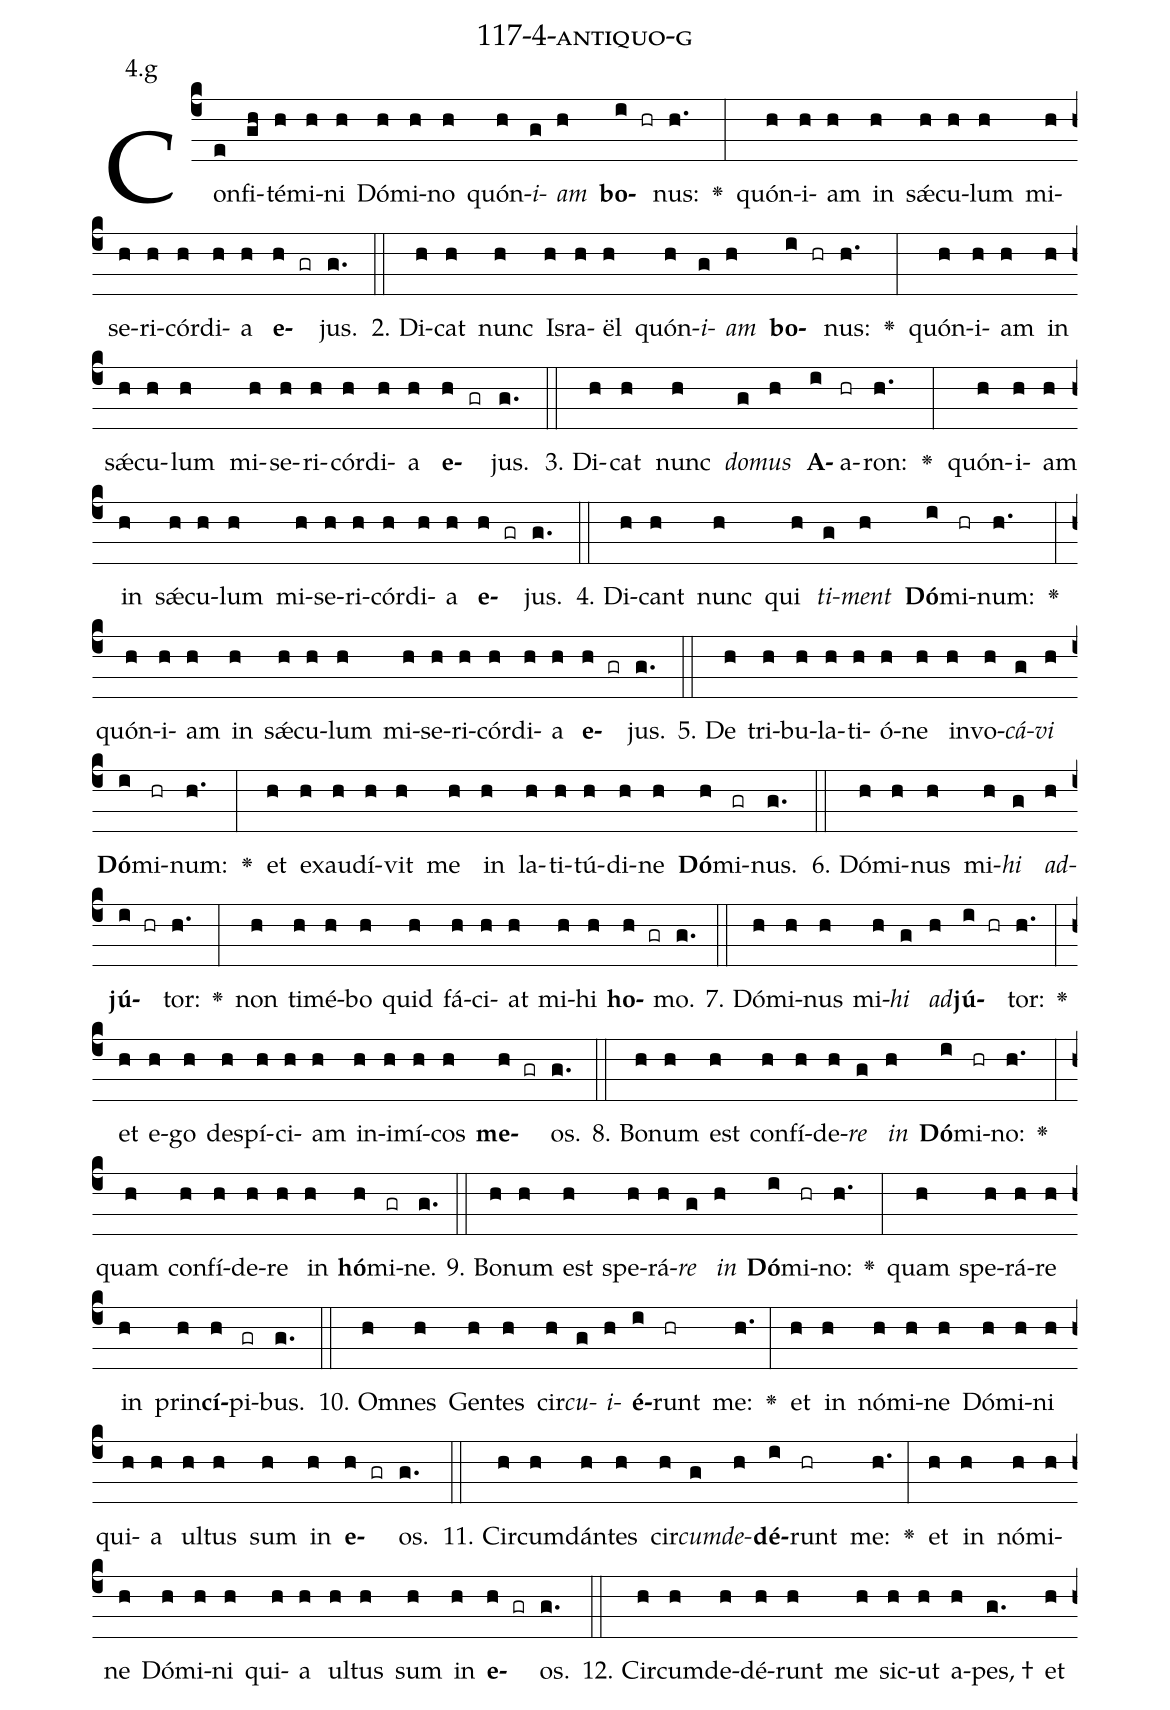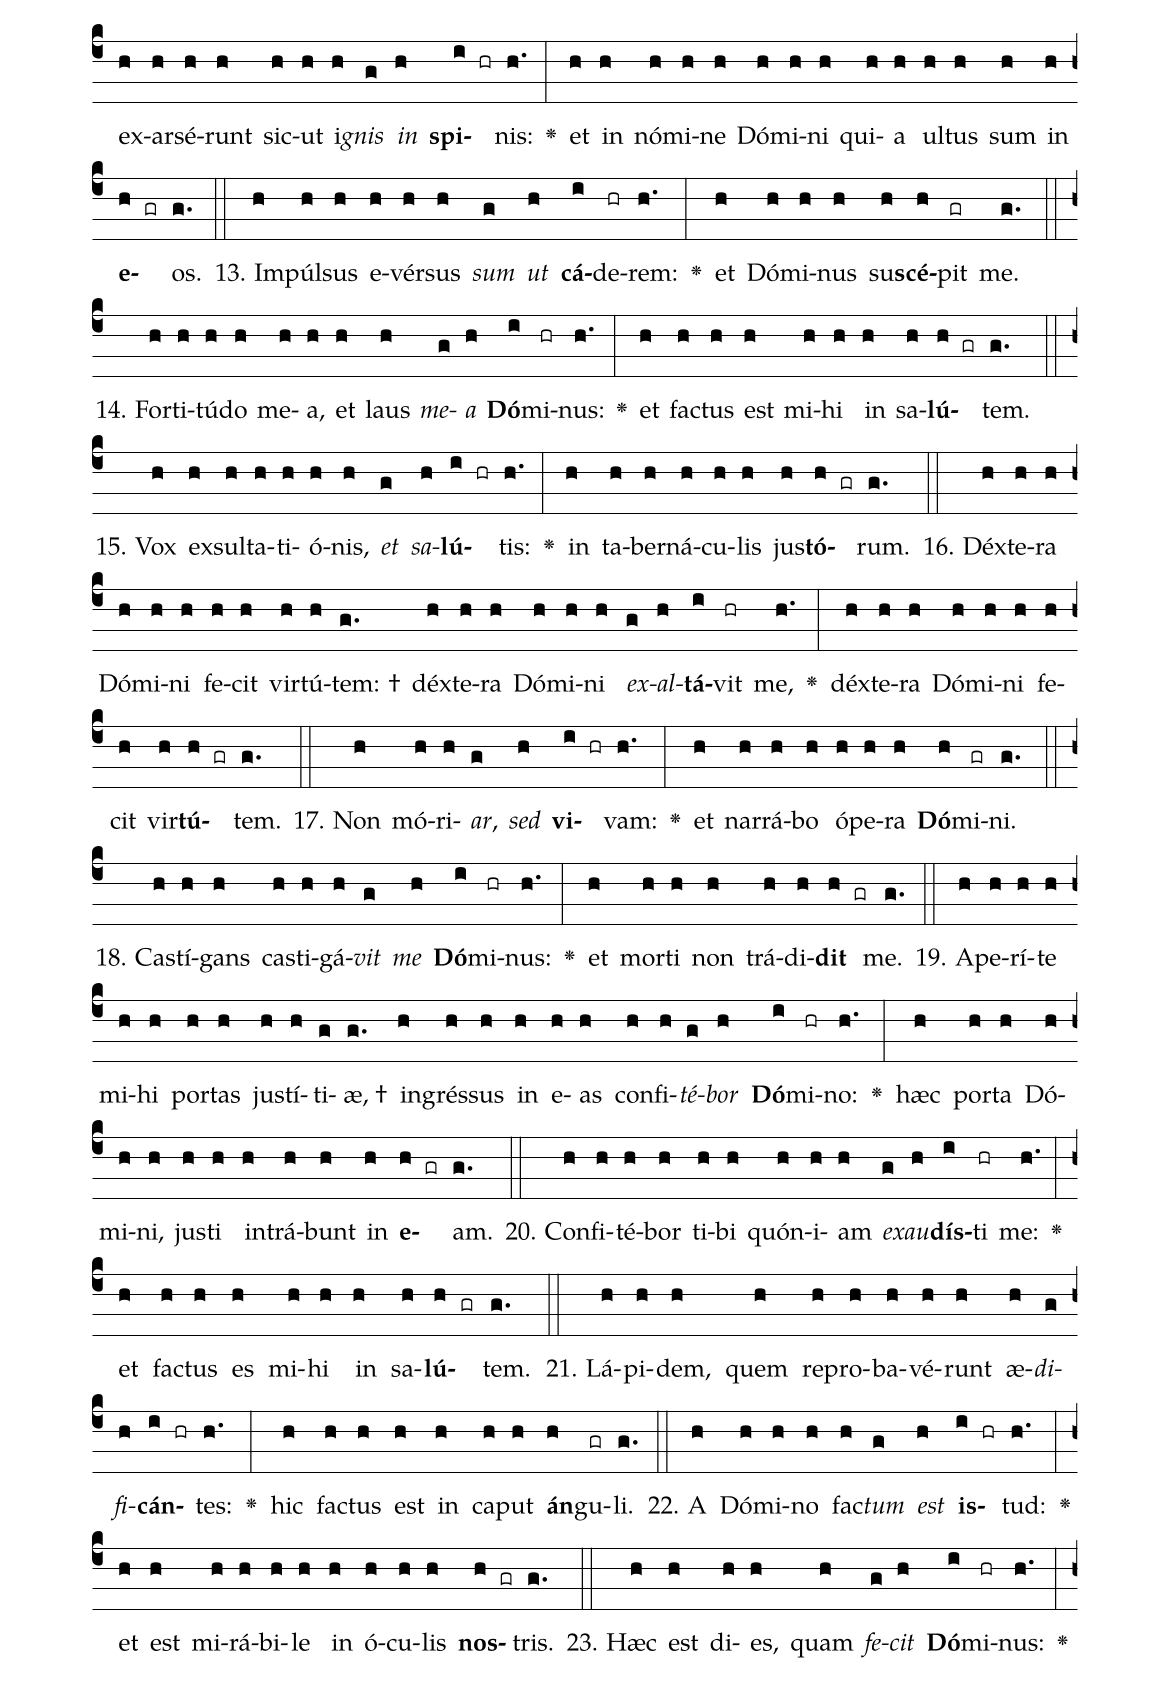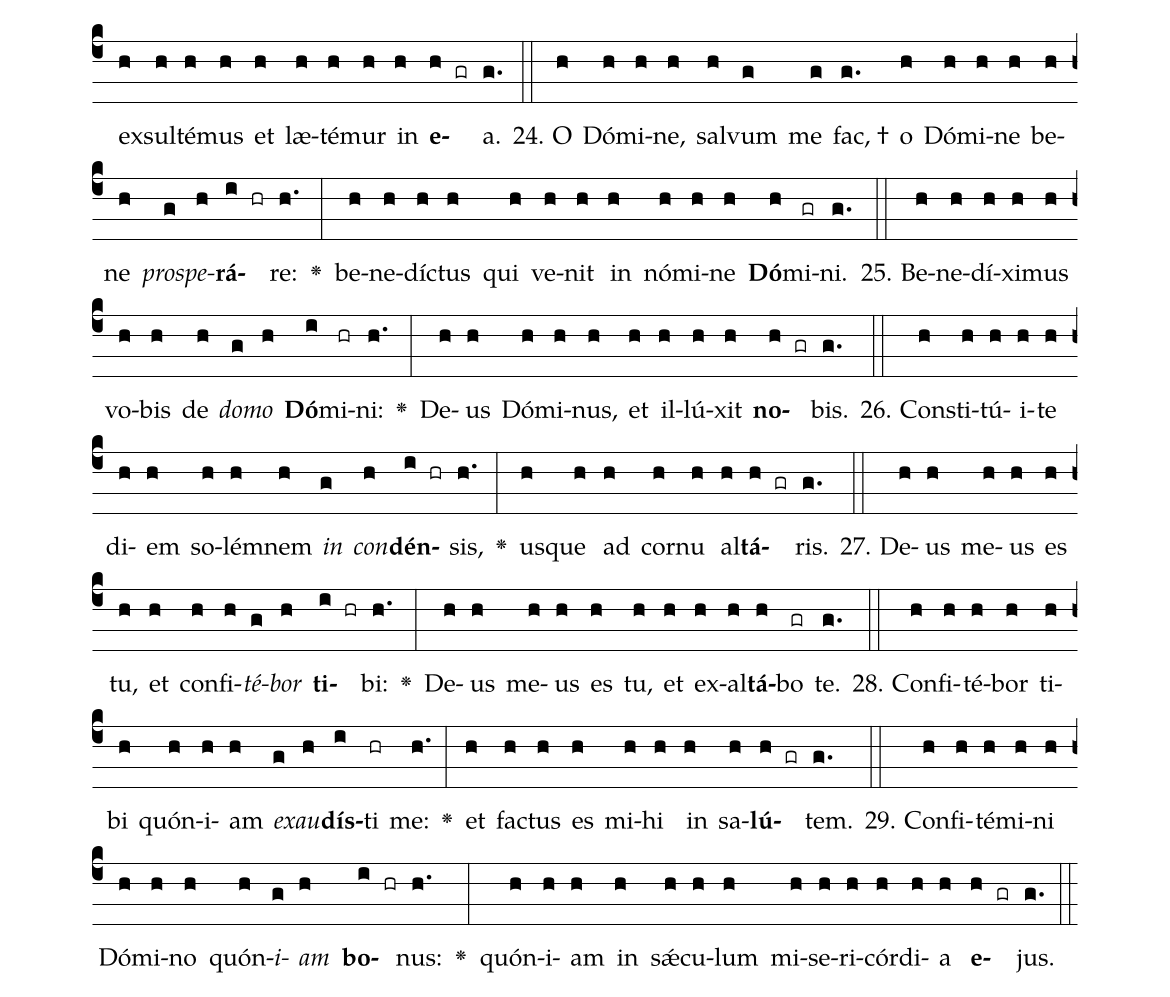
name: 117-4-antiquo-g;
annotation: 4.g;
%%
(c4)Con(e)fi(gh)té(h)mi(h)ni(h) Dó(h)mi(h)no(h) quón(h)<i>i</i>(g)<i>am</i>(h) <b>bo</b>(i hr)nus:(h.) <v>\greheightstar</v>(:) quón(h)i(h)am(h) in(h) sǽ(h)cu(h)lum(h) mi(h)se(h)ri(h)cór(h)di(h)a(h) <b>e</b>(h gr)jus.(g.) (::)
2. Di(h)cat(h) nunc(h) Is(h)ra(h)ël(h) quón(h)<i>i</i>(g)<i>am</i>(h) <b>bo</b>(i hr)nus:(h.) <v>\greheightstar</v>(:) quón(h)i(h)am(h) in(h) sǽ(h)cu(h)lum(h) mi(h)se(h)ri(h)cór(h)di(h)a(h) <b>e</b>(h gr)jus.(g.) (::)
3. Di(h)cat(h) nunc(h) <i>do</i>(g)<i>mus</i>(h) <b>A</b>(i)a(hr)ron:(h.) <v>\greheightstar</v>(:) quón(h)i(h)am(h) in(h) sǽ(h)cu(h)lum(h) mi(h)se(h)ri(h)cór(h)di(h)a(h) <b>e</b>(h gr)jus.(g.) (::)
4. Di(h)cant(h) nunc(h) qui(h) <i>ti</i>(g)<i>ment</i>(h) <b>Dó</b>(i)mi(hr)num:(h.) <v>\greheightstar</v>(:) quón(h)i(h)am(h) in(h) sǽ(h)cu(h)lum(h) mi(h)se(h)ri(h)cór(h)di(h)a(h) <b>e</b>(h gr)jus.(g.) (::)
5. De(h) tri(h)bu(h)la(h)ti(h)ó(h)ne(h) in(h)vo(h)<i>cá</i>(g)<i>vi</i>(h) <b>Dó</b>(i)mi(hr)num:(h.) <v>\greheightstar</v>(:) et(h) ex(h)au(h)dí(h)vit(h) me(h) in(h) la(h)ti(h)tú(h)di(h)ne(h) <b>Dó</b>(h)mi(gr)nus.(g.) (::)
6. Dó(h)mi(h)nus(h) mi(h)<i>hi</i>(g) <i>ad</i>(h)<b>jú</b>(i hr)tor:(h.) <v>\greheightstar</v>(:) non(h) ti(h)mé(h)bo(h) quid(h) fá(h)ci(h)at(h) mi(h)hi(h) <b>ho</b>(h gr)mo.(g.) (::)
7. Dó(h)mi(h)nus(h) mi(h)<i>hi</i>(g) <i>ad</i>(h)<b>jú</b>(i hr)tor:(h.) <v>\greheightstar</v>(:) et(h) e(h)go(h) de(h)spí(h)ci(h)am(h) in(h)i(h)mí(h)cos(h) <b>me</b>(h gr)os.(g.) (::)
8. Bo(h)num(h) est(h) con(h)fí(h)de(h)<i>re</i>(g) <i>in</i>(h) <b>Dó</b>(i)mi(hr)no:(h.) <v>\greheightstar</v>(:) quam(h) con(h)fí(h)de(h)re(h) in(h) <b>hó</b>(h)mi(gr)ne.(g.) (::)
9. Bo(h)num(h) est(h) spe(h)rá(h)<i>re</i>(g) <i>in</i>(h) <b>Dó</b>(i)mi(hr)no:(h.) <v>\greheightstar</v>(:) quam(h) spe(h)rá(h)re(h) in(h) prin(h)<b>cí</b>(h)pi(gr)bus.(g.) (::)
10. Om(h)nes(h) Gen(h)tes(h) cir(h)<i>cu</i>(g)<i>i</i>(h)<b>é</b>(i)runt(hr) me:(h.) <v>\greheightstar</v>(:) et(h) in(h) nó(h)mi(h)ne(h) Dó(h)mi(h)ni(h) qui(h)a(h) ul(h)tus(h) sum(h) in(h) <b>e</b>(h gr)os.(g.) (::)
11. Cir(h)cum(h)dán(h)tes(h) cir(h)<i>cum</i>(g)<i>de</i>(h)<b>dé</b>(i)runt(hr) me:(h.) <v>\greheightstar</v>(:) et(h) in(h) nó(h)mi(h)ne(h) Dó(h)mi(h)ni(h) qui(h)a(h) ul(h)tus(h) sum(h) in(h) <b>e</b>(h gr)os.(g.) (::)
12. Cir(h)cum(h)de(h)dé(h)runt(h) me(h) sic(h)ut(h) a(h)pes, †(g.) et(h) ex(h)ar(h)sé(h)runt(h) sic(h)ut(h) i(h)<i>gnis</i>(g) <i>in</i>(h) <b>spi</b>(i hr)nis:(h.) <v>\greheightstar</v>(:) et(h) in(h) nó(h)mi(h)ne(h) Dó(h)mi(h)ni(h) qui(h)a(h) ul(h)tus(h) sum(h) in(h) <b>e</b>(h gr)os.(g.) (::)
13. Im(h)púl(h)sus(h) e(h)vér(h)sus(h) <i>sum</i>(g) <i>ut</i>(h) <b>cá</b>(i)de(hr)rem:(h.) <v>\greheightstar</v>(:) et(h) Dó(h)mi(h)nus(h) su(h)<b>scé</b>(h)pit(gr) me.(g.) (::)
14. For(h)ti(h)tú(h)do(h) me(h)a,(h) et(h) laus(h) <i>me</i>(g)<i>a</i>(h) <b>Dó</b>(i)mi(hr)nus:(h.) <v>\greheightstar</v>(:) et(h) fac(h)tus(h) est(h) mi(h)hi(h) in(h) sa(h)<b>lú</b>(h gr)tem.(g.) (::)
15. Vox(h) ex(h)sul(h)ta(h)ti(h)ó(h)nis,(h) <i>et</i>(g) <i>sa</i>(h)<b>lú</b>(i hr)tis:(h.) <v>\greheightstar</v>(:) in(h) ta(h)ber(h)ná(h)cu(h)lis(h) jus(h)<b>tó</b>(h gr)rum.(g.) (::)
16. Déx(h)te(h)ra(h) Dó(h)mi(h)ni(h) fe(h)cit(h) vir(h)tú(h)tem: †(g.) déx(h)te(h)ra(h) Dó(h)mi(h)ni(h) <i>ex</i>(g)<i>al</i>(h)<b>tá</b>(i)vit(hr) me,(h.) <v>\greheightstar</v>(:) déx(h)te(h)ra(h) Dó(h)mi(h)ni(h) fe(h)cit(h) vir(h)<b>tú</b>(h gr)tem.(g.) (::)
17. Non(h) mó(h)ri(h)<i>ar</i>,(g) <i>sed</i>(h) <b>vi</b>(i hr)vam:(h.) <v>\greheightstar</v>(:) et(h) nar(h)rá(h)bo(h) ó(h)pe(h)ra(h) <b>Dó</b>(h)mi(gr)ni.(g.) (::)
18. Cas(h)tí(h)gans(h) cas(h)ti(h)gá(h)<i>vit</i>(g) <i>me</i>(h) <b>Dó</b>(i)mi(hr)nus:(h.) <v>\greheightstar</v>(:) et(h) mor(h)ti(h) non(h) trá(h)di(h)<b>dit</b>(h gr) me.(g.) (::)
19. A(h)pe(h)rí(h)te(h) mi(h)hi(h) por(h)tas(h) jus(h)tí(h)ti(g)æ, †(g.) in(h)grés(h)sus(h) in(h) e(h)as(h) con(h)fi(h)<i>té</i>(g)<i>bor</i>(h) <b>Dó</b>(i)mi(hr)no:(h.) <v>\greheightstar</v>(:) hæc(h) por(h)ta(h) Dó(h)mi(h)ni,(h) jus(h)ti(h) in(h)trá(h)bunt(h) in(h) <b>e</b>(h gr)am.(g.) (::)
20. Con(h)fi(h)té(h)bor(h) ti(h)bi(h) quón(h)i(h)am(h) <i>ex</i>(g)<i>au</i>(h)<b>dís</b>(i)ti(hr) me:(h.) <v>\greheightstar</v>(:) et(h) fac(h)tus(h) es(h) mi(h)hi(h) in(h) sa(h)<b>lú</b>(h gr)tem.(g.) (::)
21. Lá(h)pi(h)dem,(h) quem(h) re(h)pro(h)ba(h)vé(h)runt(h) æ(h)<i>di</i>(g)<i>fi</i>(h)<b>cán</b>(i hr)tes:(h.) <v>\greheightstar</v>(:) hic(h) fac(h)tus(h) est(h) in(h) ca(h)put(h) <b>án</b>(h)gu(gr)li.(g.) (::)
22. A(h) Dó(h)mi(h)no(h) fac(h)<i>tum</i>(g) <i>est</i>(h) <b>is</b>(i hr)tud:(h.) <v>\greheightstar</v>(:) et(h) est(h) mi(h)rá(h)bi(h)le(h) in(h) ó(h)cu(h)lis(h) <b>nos</b>(h gr)tris.(g.) (::)
23. Hæc(h) est(h) di(h)es,(h) quam(h) <i>fe</i>(g)<i>cit</i>(h) <b>Dó</b>(i)mi(hr)nus:(h.) <v>\greheightstar</v>(:) ex(h)sul(h)té(h)mus(h) et(h) læ(h)té(h)mur(h) in(h) <b>e</b>(h gr)a.(g.) (::)
24. O(h) Dó(h)mi(h)ne,(h) sal(h)vum(g) me(g) fac, †(g.) o(h) Dó(h)mi(h)ne(h) be(h)ne(h) <i>pro</i>(g)<i>spe</i>(h)<b>rá</b>(i hr)re:(h.) <v>\greheightstar</v>(:) be(h)ne(h)díc(h)tus(h) qui(h) ve(h)nit(h) in(h) nó(h)mi(h)ne(h) <b>Dó</b>(h)mi(gr)ni.(g.) (::)
25. Be(h)ne(h)dí(h)xi(h)mus(h) vo(h)bis(h) de(h) <i>do</i>(g)<i>mo</i>(h) <b>Dó</b>(i)mi(hr)ni:(h.) <v>\greheightstar</v>(:) De(h)us(h) Dó(h)mi(h)nus,(h) et(h) il(h)lú(h)xit(h) <b>no</b>(h gr)bis.(g.) (::)
26. Con(h)sti(h)tú(h)i(h)te(h) di(h)em(h) so(h)lém(h)nem(h) <i>in</i>(g) <i>con</i>(h)<b>dén</b>(i hr)sis,(h.) <v>\greheightstar</v>(:) us(h)que(h) ad(h) cor(h)nu(h) al(h)<b>tá</b>(h gr)ris.(g.) (::)
27. De(h)us(h) me(h)us(h) es(h) tu,(h) et(h) con(h)fi(h)<i>té</i>(g)<i>bor</i>(h) <b>ti</b>(i hr)bi:(h.) <v>\greheightstar</v>(:) De(h)us(h) me(h)us(h) es(h) tu,(h) et(h) ex(h)al(h)<b>tá</b>(h)bo(gr) te.(g.) (::)
28. Con(h)fi(h)té(h)bor(h) ti(h)bi(h) quón(h)i(h)am(h) <i>ex</i>(g)<i>au</i>(h)<b>dís</b>(i)ti(hr) me:(h.) <v>\greheightstar</v>(:) et(h) fac(h)tus(h) es(h) mi(h)hi(h) in(h) sa(h)<b>lú</b>(h gr)tem.(g.) (::)
29. Con(h)fi(h)té(h)mi(h)ni(h) Dó(h)mi(h)no(h) quón(h)<i>i</i>(g)<i>am</i>(h) <b>bo</b>(i hr)nus:(h.) <v>\greheightstar</v>(:) quón(h)i(h)am(h) in(h) sǽ(h)cu(h)lum(h) mi(h)se(h)ri(h)cór(h)di(h)a(h) <b>e</b>(h gr)jus.(g.) (::)
